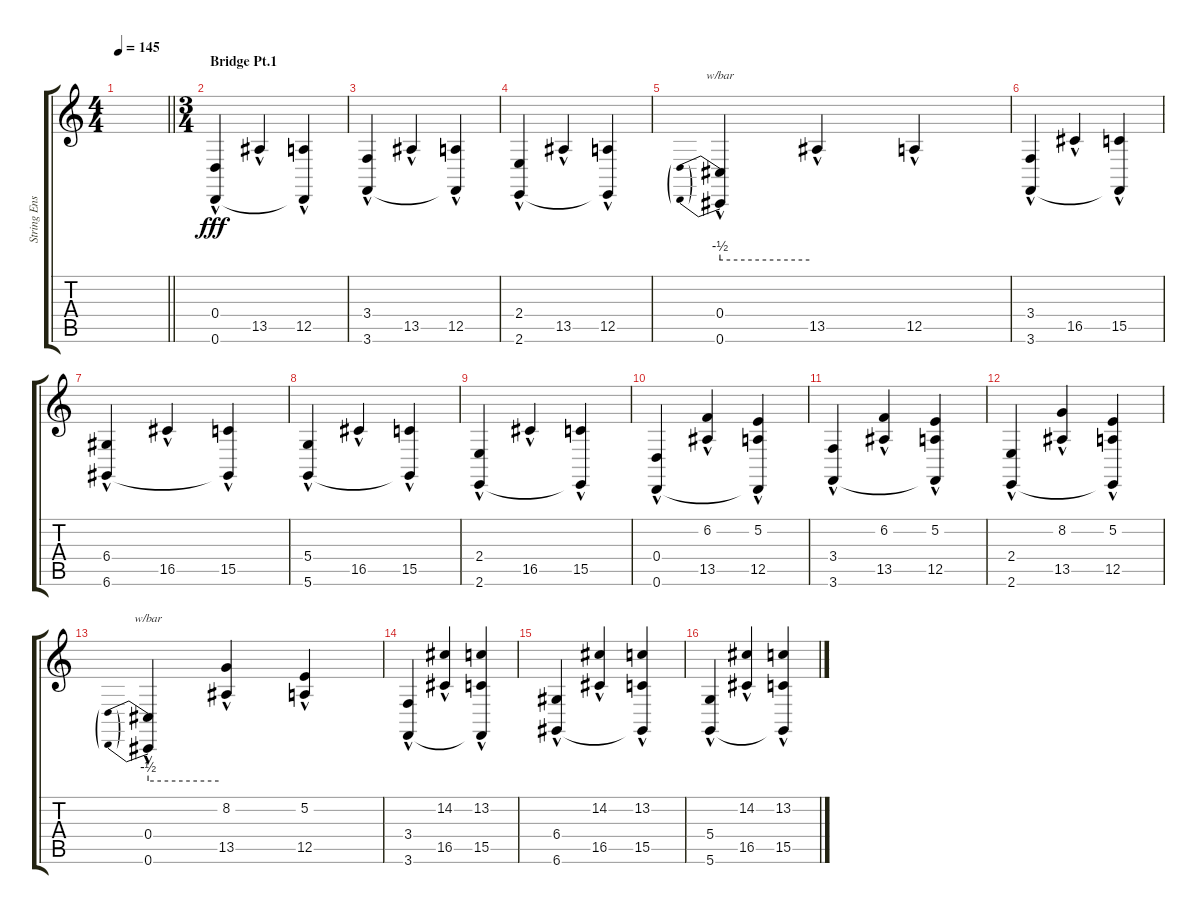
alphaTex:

\track ("String Ensemble" "String Ens") {instrument stringensemble1}
\staff {score tabs}
\tuning (E4 B3 G3 D3 A2 D2) {hide}
\ts (4 4)
\tempo 145
\clef g2
\barLineRight lightlight
\ks c
|
\ts (3 4)
\section ("" "Bridge Pt.1")
(0.4{hac} 0.6{hac}).4{dy fff volume 16} 13.5{hac}.4 (12.5{hac} 0.6{t}).4 |
(3.4{hac} 3.6{hac}).4 13.5{hac}.4 (12.5{hac} 3.6{t}).4 |
(2.4{hac} 2.6{hac}).4 13.5{hac}.4 (12.5{hac} 2.6{t}).4 |
(0.4{hac} 0.6{hac}).4{tbe (predive default 0 -2 60 -2)} 13.5{hac}.4 12.5{hac}.4 |
(3.4{hac} 3.6{hac}).4 16.5{hac}.4 (15.5{hac} 3.6{t}).4 |
(6.4{hac} 6.6{hac}).4 16.5{hac}.4 (15.5{hac} 6.6{t}).4 |
(5.4{hac} 5.6{hac}).4 16.5{hac}.4 (15.5{hac} 5.6{t}).4 |
(2.4{hac} 2.6{hac}).4 16.5{hac}.4 (15.5{hac} 2.6{t}).4 |
(0.4{hac} 0.6{hac}).4{volume 16} (6.2 13.5{hac}).4 (5.2 12.5{hac} 0.6{t}).4 |
(3.4{hac} 3.6{hac}).4 (6.2 13.5{hac}).4 (5.2 12.5{hac} 3.6{t}).4 |
(2.4{hac} 2.6{hac}).4 (8.2 13.5{hac}).4 (5.2 12.5{hac} 2.6{t}).4 |
(0.4{hac} 0.6{hac}).4{tbe (predive default 0 -2 60 -2)} (8.2 13.5{hac}).4 (5.2 12.5{hac}).4 |
(3.4{hac} 3.6{hac}).4 (14.2 16.5{hac}).4 (13.2 15.5{hac} 3.6{t}).4 |
(6.4{hac} 6.6{hac}).4 (14.2 16.5{hac}).4 (13.2 15.5{hac} 6.6{t}).4 |
(5.4{hac} 5.6{hac}).4 (14.2 16.5{hac}).4 (13.2 15.5{hac} 5.6{t}).4
